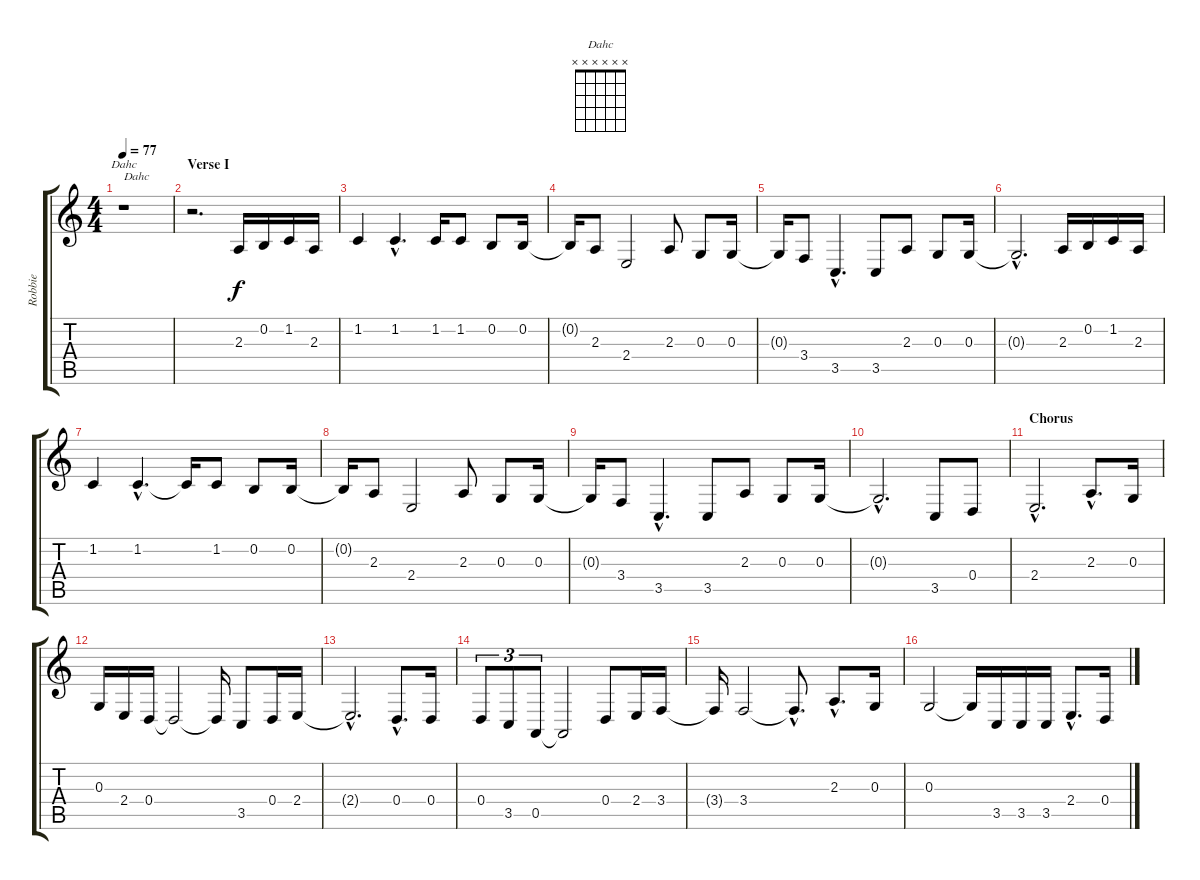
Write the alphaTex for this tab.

\track ("Robbie" "Robbie") {instrument violin}
\staff {score tabs}
\tuning (E4 B3 G3 D3 A2 E2) {hide}
\chord ("Dahc" x x x x x x)
\ts (4 4)
\tempo 77
\clef g2
\ks c
r.1{ch "Dahc" txt "Dahc" dy f instrument violin} |
\section ("" "Verse I")
r.2{d} 2.3.16 0.2.16 1.2.16 2.3.16 |
1.2.4 1.2{hac}.4{d} 1.2.16 1.2.8 0.2.8 0.2.16 |
0.2{t}.16 2.3.8 2.4.2 2.3.8 0.3.8 0.3.16 |
0.3{t}.16 3.4.8 3.5{hac}.4{d} 3.5.8 2.3.8 0.3.8 0.3.16 |
0.3{hac t}.2{d} 2.3.16 0.2.16 1.2.16 2.3.16 |
1.2.4 1.2{hac}.4{d} 1.2{t}.16 1.2.8 0.2.8 0.2.16 |
0.2{t}.16 2.3.8 2.4.2 2.3.8 0.3.8 0.3.16 |
0.3{t}.16 3.4.8 3.5{hac}.4{d} 3.5.8 2.3.8 0.3.8 0.3.16 |
0.3{hac t}.2{d} 3.5.8 0.4.8 |
\section ("" "Chorus")
2.4{hac}.2{d} 2.3{hac}.8{d} 0.3.16 |
0.3.16 2.4.16 0.4.16 0.4{t}.2 0.4{t}.16 3.5.8 0.4.16 2.4.16 |
2.4{hac t}.2{d} 0.4{hac}.8{d} 0.4.16 |
0.4.8{tu (3 2)} 3.5.8{tu (3 2)} 0.5.8{tu (3 2)} 0.5{t}.2 0.4.8 2.4.16 3.4.16 |
3.4{t}.16 3.4.2 3.4{hac t}.8{d} 2.3{hac}.8{d} 0.3.16 |
0.3.2 0.3{t}.16 3.5.16 3.5.16 3.5.16 2.4{hac}.8{d} 0.4.16
